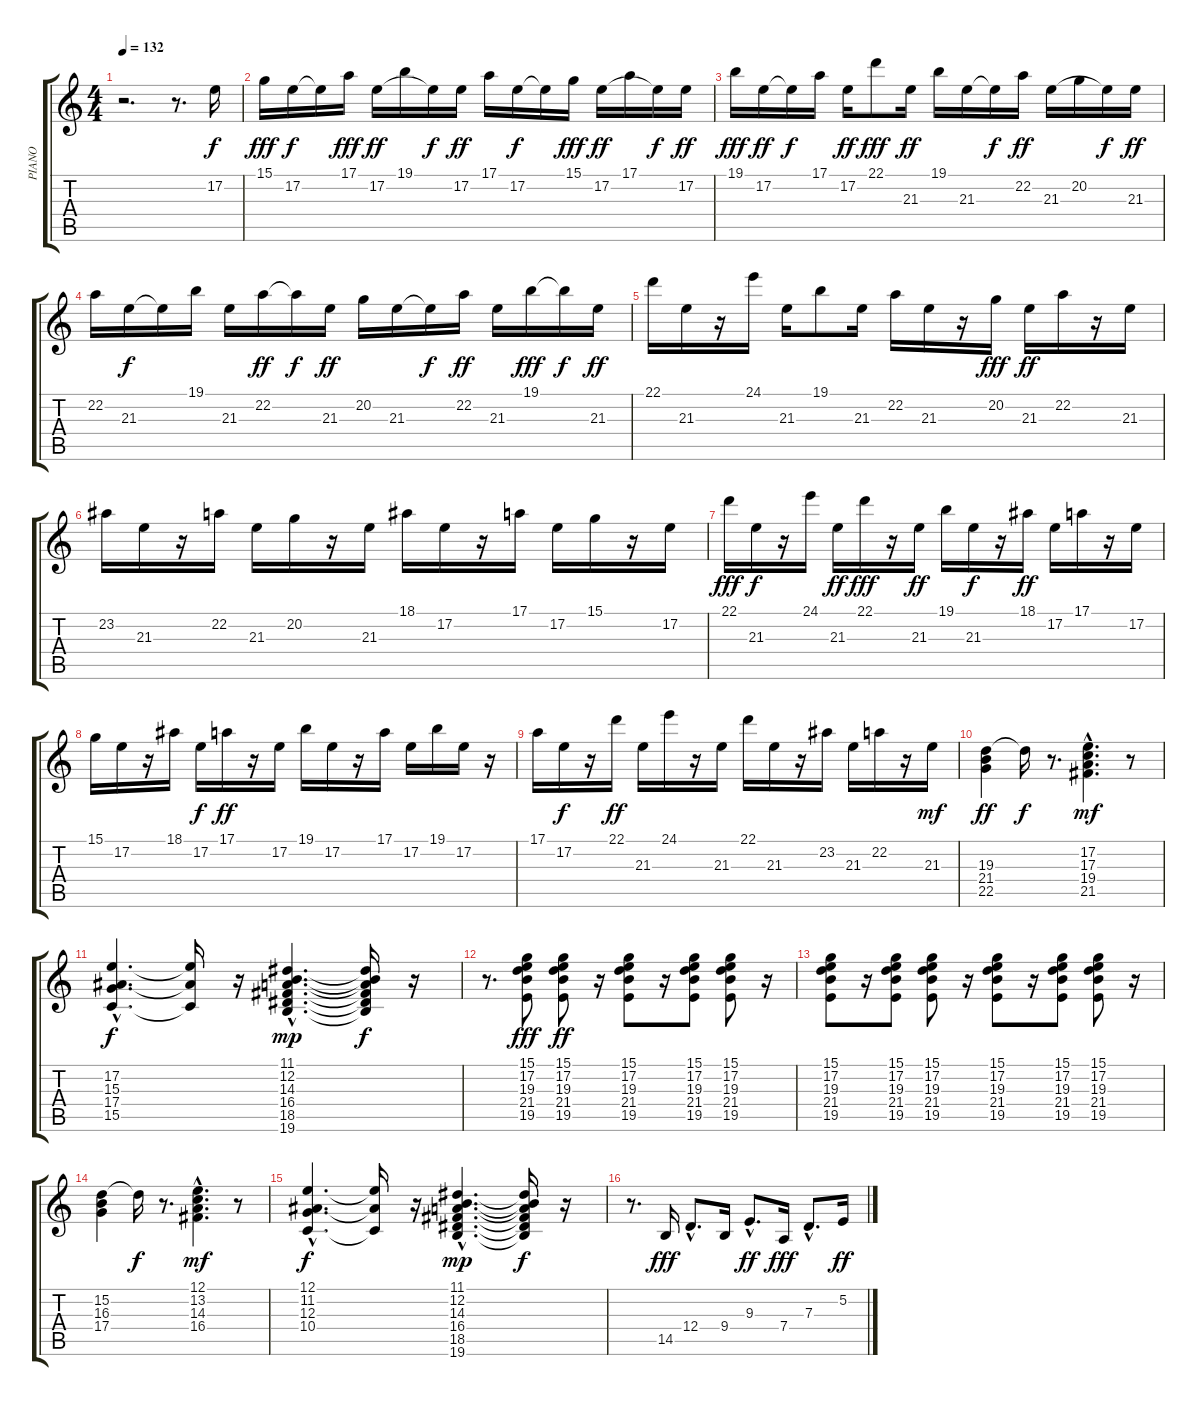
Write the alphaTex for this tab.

\track ("PIANO   " "PIANO   ") {instrument brightacousticpiano}
\staff {score tabs}
\tuning (E4 B3 G3 D3 A2 E2) {hide}
\ts (4 4)
\tempo 132
\clef g2
\ks c
r.2{d dy f} r.8{d} 17.2.16 |
15.1.16{dy fff} 17.2.16{dy f} 17.2{t}.16 17.1.16{dy fff} 17.2.16{dy ff} 19.1.16 17.2{t}.16{dy f} 17.2.16{dy ff} 17.1.16 17.2.16{dy f} 17.2{t}.16 15.1.16{dy fff} 17.2.16{dy ff} 17.1.16 17.2{t}.16{dy f} 17.2.16{dy ff} |
19.1.16{dy fff} 17.2.16{dy ff} 17.2{t}.16{dy f} 17.1.16 17.2.16{dy ff} 22.1.8{dy fff} 21.3.16{dy ff} 19.1.16 21.3.16 21.3{t}.16{dy f} 22.2.16{dy ff} 21.3.16 20.2.16 21.3{t}.16{dy f} 21.3.16{dy ff} |
22.2.16 21.3.16{dy f} 21.3{t}.16 19.1.16 21.3.16 22.2.16{dy ff} 22.2{t}.16{dy f} 21.3.16{dy ff} 20.2.16 21.3.16 21.3{t}.16{dy f} 22.2.16{dy ff} 21.3.16 19.1.16{dy fff} 19.1{t}.16{dy f} 21.3.16{dy ff} |
22.1.16 21.3.16 r.16 24.1.16 21.3.16 19.1.8 21.3.16 22.2.16 21.3.16 r.16 20.2.16{dy fff} 21.3.16{dy ff} 22.2.16 r.16 21.3.16 |
23.2.16 21.3.16 r.16 22.2.16 21.3.16 20.2.16 r.16 21.3.16 18.1.16 17.2.16 r.16 17.1.16 17.2.16 15.1.16 r.16 17.2.16 |
22.1.16{dy fff} 21.3.16{dy f} r.16 24.1.16 21.3.16{dy ff} 22.1.16{dy fff} r.16 21.3.16{dy ff} 19.1.16 21.3.16{dy f} r.16 18.1.16{dy ff} 17.2.16 17.1.16 r.16 17.2.16 |
15.1.16 17.2.16 r.16 18.1.16 17.2.16{dy f} 17.1.16{dy ff} r.16 17.2.16 19.1.16 17.2.16 r.16 17.1.16 17.2.16 19.1.16 17.2.16 r.16 |
17.1.16 17.2.16{dy f} r.16 22.1.16{dy ff} 21.3.16 24.1.16 r.16 21.3.16 22.1.16 21.3.16 r.16 23.2.16 21.3.16 22.2.16 r.16 21.3.16{dy mf} |
(19.3 21.4 22.5).4{dy ff} 19.3{t}.16{dy f} r.8{d} (17.2{hac} 17.3{hac} 19.4{hac} 21.5{hac}).4{d dy mf} r.8 |
(17.2{hac} 15.3{hac} 17.4{hac} 15.5{hac}).4{d dy f} (17.2{t} 15.3{t} 15.5{t}).16 r.16 (11.1{hac} 12.2{hac} 14.3{hac} 16.4{hac} 18.5{hac} 19.6{hac}).4{d dy mp} (11.1{t} 12.2{t} 14.3{t} 16.4{t} 18.5{t} 19.6{t}).16{dy f} r.16 |
r.8{d} (15.1 17.2 19.3 21.4 19.5).8{dy fff} (15.1 17.2 19.3 21.4 19.5).8{dy ff} r.16 (15.1 17.2 19.3 21.4 19.5).8 r.16 (15.1 17.2 19.3 21.4 19.5).8 (15.1 17.2 19.3 21.4 19.5).8 r.16 |
(15.1 17.2 19.3 21.4 19.5).8 r.16 (15.1 17.2 19.3 21.4 19.5).8 (15.1 17.2 19.3 21.4 19.5).8 r.16 (15.1 17.2 19.3 21.4 19.5).8 r.16 (15.1 17.2 19.3 21.4 19.5).8 (15.1 17.2 19.3 21.4 19.5).8 r.16 |
(15.2 16.3 17.4).4 15.2{t}.16{dy f} r.8{d} (12.1{hac} 13.2{hac} 14.3{hac} 16.4{hac}).4{d dy mf} r.8 |
(12.1{hac} 11.2{hac} 12.3{hac} 10.4{hac}).4{d dy f} (12.1{t} 11.2{t} 10.4{t}).16 r.16 (11.1{hac} 12.2{hac} 14.3{hac} 16.4{hac} 18.5{hac} 19.6{hac}).4{d dy mp} (11.1{t} 12.2{t} 14.3{t} 16.4{t} 18.5{t} 19.6{t}).16{dy f} r.16 |
r.8{d} 14.5.16{dy fff} 12.4{hac}.8{d} 9.4.16 9.3{hac}.8{d dy ff} 7.4.16{dy fff} 7.3{hac}.8{d} 5.2.16{dy ff}
